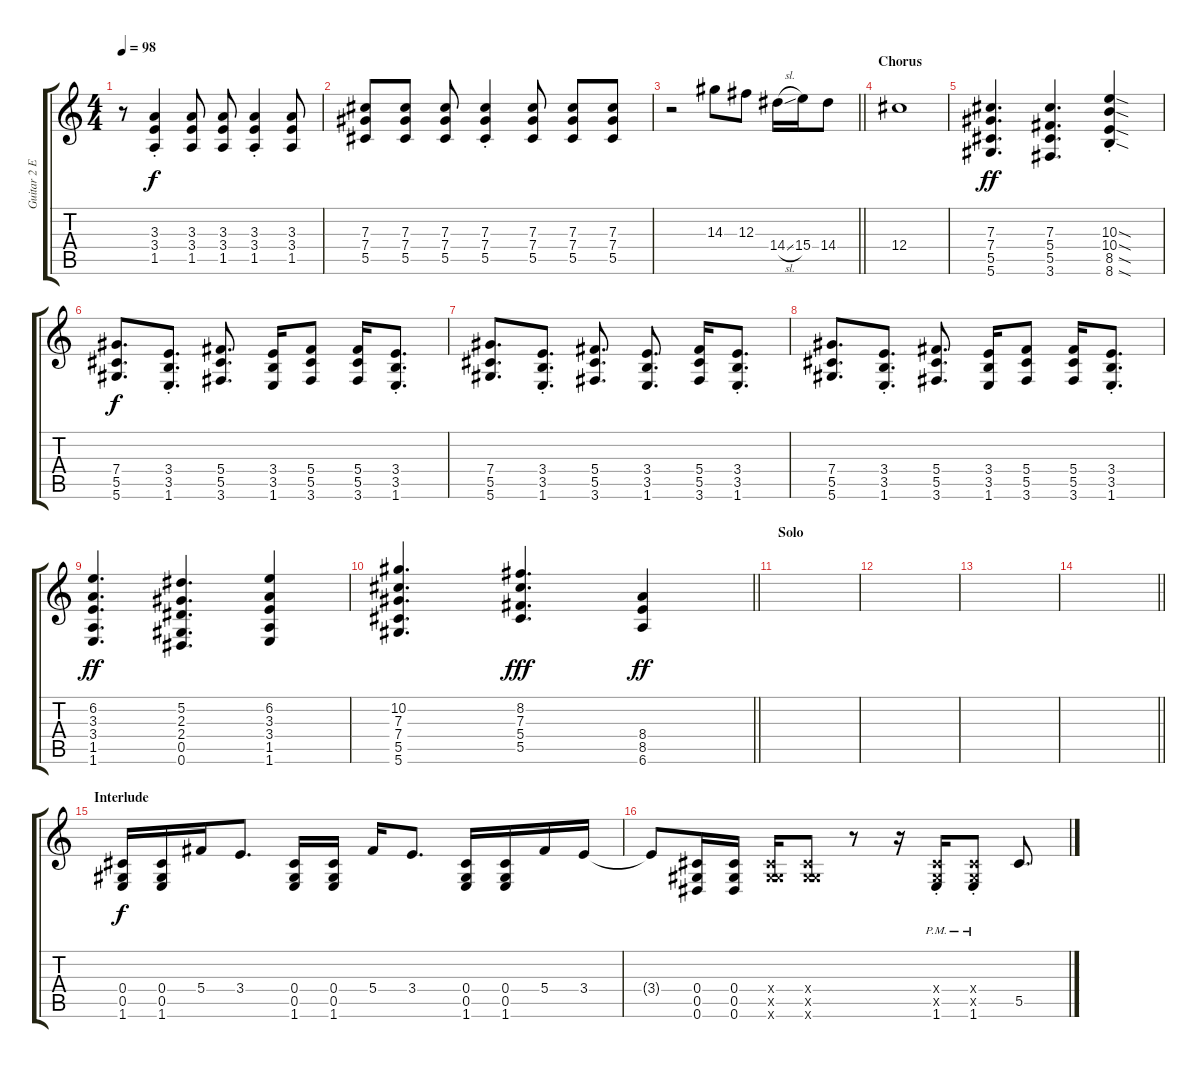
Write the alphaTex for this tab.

\track ("Guitar 2 Effects" "Guitar 2 E") {instrument distortionguitar}
\staff {score tabs}
\tuning (Eb4 Bb3 Gb3 Db3 Ab2 Eb2) {hide}
\ts (4 4)
\tempo 98
\clef g2
\ks c
r.8{dy f} (3.3{st} 3.4{st} 1.5{st}).4 (3.3 3.4 1.5).8 (3.3 3.4 1.5).8 (3.3{st} 3.4{st} 1.5{st}).4 (3.3 3.4 1.5).8 |
(7.3 7.4 5.5).8 (7.3 7.4 5.5).8 (7.3 7.4 5.5).8 (7.3{st} 7.4{st} 5.5{st}).4 (7.3 7.4 5.5).8 (7.3 7.4 5.5).8 (7.3 7.4 5.5).8 |
\barLineRight lightlight
r.2 14.3.8 12.3.8 14.4{sl}.16 15.4.16 14.4.8 |
\section ("" "Chorus")
12.4.1 |
(7.3 7.4 5.5 5.6).4{d dy ff} (7.3 5.4 5.5 3.6).4{d} (10.3{sod st} 10.4{sod st} 8.5{sod st} 8.6{sod st}).4 |
(7.4 5.5 5.6).8{d dy f} (3.4{st} 3.5{st} 1.6{st}).8{d} (5.4 5.5 3.6).8{d} (3.4 3.5 1.6).16 (5.4 5.5 3.6).8 (5.4 5.5 3.6).16 (3.4{st} 3.5{st} 1.6{st}).8{d} |
(7.4 5.5 5.6).8{d} (3.4{st} 3.5{st} 1.6{st}).8{d} (5.4 5.5 3.6).8{d} (3.4 3.5 1.6).8{d} (5.4 5.5 3.6).16 (3.4{st} 3.5{st} 1.6{st}).8{d} |
(7.4 5.5 5.6).8{d} (3.4{st} 3.5{st} 1.6{st}).8{d} (5.4 5.5 3.6).8{d} (3.4 3.5 1.6).16 (5.4 5.5 3.6).8 (5.4 5.5 3.6).16 (3.4{st} 3.5{st} 1.6{st}).8{d} |
(6.2 3.3 3.4 1.5 1.6).4{d dy ff} (5.2 2.3 2.4 0.5 0.6).4{d} (6.2 3.3 3.4 1.5 1.6).4 |
\barLineRight lightlight
(10.2 7.3 7.4 5.5 5.6).4{d} (8.2 7.3 5.4 5.5).4{d dy fff} (8.4 8.5 6.6).4{dy ff} |
\section ("" "Solo")
|
|
|
\barLineRight lightlight
|
\section ("" "Interlude")
(0.4 0.5 1.6).16{dy f volume 11 instrument distortionguitar} (0.4 0.5 1.6).16 5.4.16 3.4.8{d} (0.4 0.5 1.6).16 (0.4 0.5 1.6).16 5.4.16 3.4.8{d} (0.4 0.5 1.6).16 (0.4 0.5 1.6).16 5.4.16 3.4.16 |
3.4{t}.8 (0.4 0.5 0.6).16 (0.4 0.5 0.6).16 (0.4{x} 0.5{x} 5.6{x}).16 (0.4{x} 0.5{x} 5.6{x}).8 r.8 r.16 (0.4{x} 0.5{x} 1.6{pm st}).16 (0.4{x} 0.5{x} 1.6{pm st}).8 5.5.8{d}
